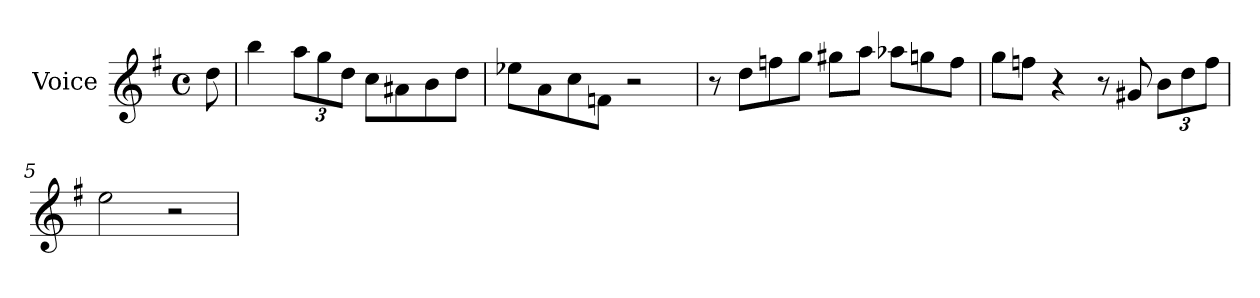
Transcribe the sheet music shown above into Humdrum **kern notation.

**kern
*part1
*staff1
*I"Voice
*I'Voice
*clefG2
*k[f#]
*M4/4
*met(c)
=
8dd\
=1
4bb\
12aa\L
12gg\
12dd\J
8cc\L
8a#X\
8b\
8dd\J
=2
8ee-X\L
8a\
8cc\
8fn\J
2rcc
=3
8r
8dd\L
8ffn\
8gg\J
8gg#X\L
8aa\J
8aa-X\L
8ggn\
8ff\J
=4
8gg\L
8ffn\J
4r
8r
8g#X/
12b\L
12dd\
12ff\J
=5
2ee\
2rcc
=
*-
